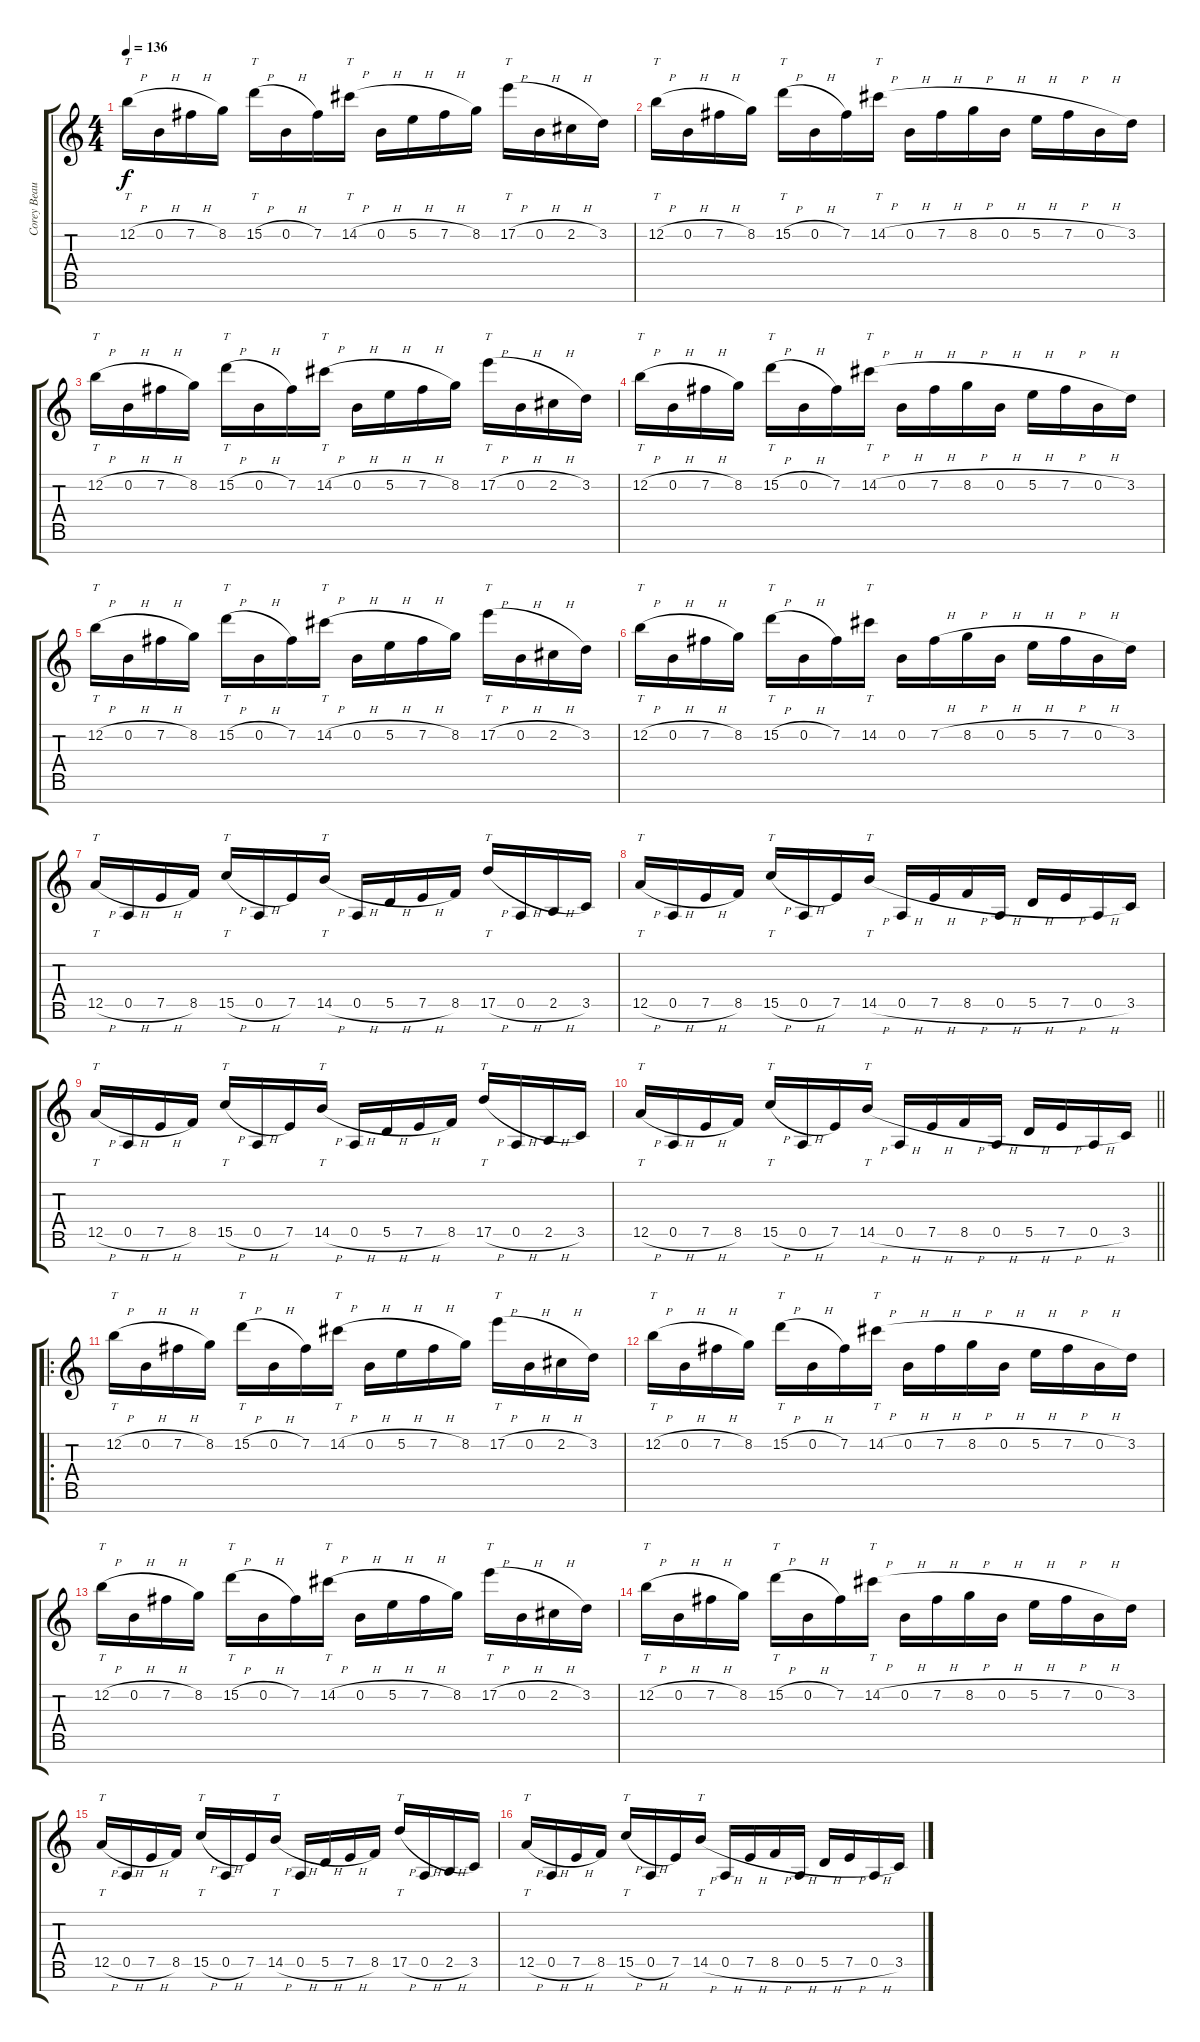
\track ("Corey Beaulieu" "Corey Beau") {instrument distortionguitar}
\staff {score tabs}
\tuning (E4 B3 G3 D3 A2 E2 B1) {hide}
\ts (4 4)
\tempo 136
\clef g2
\ks c
12.2{h}.16{tt dy f} 0.2{h}.16 7.2{h}.16 8.2.16 15.2{h}.16{tt} 0.2{h}.16 7.2.16 14.2{h}.16{tt} 0.2{h}.16 5.2{h}.16 7.2{h}.16 8.2.16 17.2{h}.16{tt} 0.2{h}.16 2.2{h}.16 3.2.16 |
12.2{h}.16{tt} 0.2{h}.16 7.2{h}.16 8.2.16 15.2{h}.16{tt} 0.2{h}.16 7.2.16 14.2{h}.16{tt} 0.2{h}.16 7.2{h}.16 8.2{h}.16 0.2{h}.16 5.2{h}.16 7.2{h}.16 0.2{h}.16 3.2.16 |
12.2{h}.16{tt} 0.2{h}.16 7.2{h}.16 8.2.16 15.2{h}.16{tt} 0.2{h}.16 7.2.16 14.2{h}.16{tt} 0.2{h}.16 5.2{h}.16 7.2{h}.16 8.2.16 17.2{h}.16{tt} 0.2{h}.16 2.2{h}.16 3.2.16 |
12.2{h}.16{tt} 0.2{h}.16 7.2{h}.16 8.2.16 15.2{h}.16{tt} 0.2{h}.16 7.2.16 14.2{h}.16{tt} 0.2{h}.16 7.2{h}.16 8.2{h}.16 0.2{h}.16 5.2{h}.16 7.2{h}.16 0.2{h}.16 3.2.16 |
12.2{h}.16{tt} 0.2{h}.16 7.2{h}.16 8.2.16 15.2{h}.16{tt} 0.2{h}.16 7.2.16 14.2{h}.16{tt} 0.2{h}.16 5.2{h}.16 7.2{h}.16 8.2.16 17.2{h}.16{tt} 0.2{h}.16 2.2{h}.16 3.2.16 |
12.2{h}.16{tt} 0.2{h}.16 7.2{h}.16 8.2.16 15.2{h}.16{tt} 0.2{h}.16 7.2.16 14.2.16{tt} 0.2.16 7.2{h}.16 8.2{h}.16 0.2{h}.16 5.2{h}.16 7.2{h}.16 0.2{h}.16 3.2.16 |
12.5{h}.16{tt} 0.5{h}.16 7.5{h}.16 8.5.16 15.5{h}.16{tt} 0.5{h}.16 7.5.16 14.5{h}.16{tt} 0.5{h}.16 5.5{h}.16 7.5{h}.16 8.5.16 17.5{h}.16{tt} 0.5{h}.16 2.5{h}.16 3.5.16 |
12.5{h}.16{tt} 0.5{h}.16 7.5{h}.16 8.5.16 15.5{h}.16{tt} 0.5{h}.16 7.5.16 14.5{h}.16{tt} 0.5{h}.16 7.5{h}.16 8.5{h}.16 0.5{h}.16 5.5{h}.16 7.5{h}.16 0.5{h}.16 3.5.16 |
12.5{h}.16{tt} 0.5{h}.16 7.5{h}.16 8.5.16 15.5{h}.16{tt} 0.5{h}.16 7.5.16 14.5{h}.16{tt} 0.5{h}.16 5.5{h}.16 7.5{h}.16 8.5.16 17.5{h}.16{tt} 0.5{h}.16 2.5{h}.16 3.5.16 |
\barLineRight lightlight
12.5{h}.16{tt} 0.5{h}.16 7.5{h}.16 8.5.16 15.5{h}.16{tt} 0.5{h}.16 7.5.16 14.5{h}.16{tt} 0.5{h}.16 7.5{h}.16 8.5{h}.16 0.5{h}.16 5.5{h}.16 7.5{h}.16 0.5{h}.16 3.5.16 |
\ro
12.2{h}.16{tt} 0.2{h}.16 7.2{h}.16 8.2.16 15.2{h}.16{tt} 0.2{h}.16 7.2.16 14.2{h}.16{tt} 0.2{h}.16 5.2{h}.16 7.2{h}.16 8.2.16 17.2{h}.16{tt} 0.2{h}.16 2.2{h}.16 3.2.16 |
12.2{h}.16{tt} 0.2{h}.16 7.2{h}.16 8.2.16 15.2{h}.16{tt} 0.2{h}.16 7.2.16 14.2{h}.16{tt} 0.2{h}.16 7.2{h}.16 8.2{h}.16 0.2{h}.16 5.2{h}.16 7.2{h}.16 0.2{h}.16 3.2.16 |
12.2{h}.16{tt} 0.2{h}.16 7.2{h}.16 8.2.16 15.2{h}.16{tt} 0.2{h}.16 7.2.16 14.2{h}.16{tt} 0.2{h}.16 5.2{h}.16 7.2{h}.16 8.2.16 17.2{h}.16{tt} 0.2{h}.16 2.2{h}.16 3.2.16 |
12.2{h}.16{tt} 0.2{h}.16 7.2{h}.16 8.2.16 15.2{h}.16{tt} 0.2{h}.16 7.2.16 14.2{h}.16{tt} 0.2{h}.16 7.2{h}.16 8.2{h}.16 0.2{h}.16 5.2{h}.16 7.2{h}.16 0.2{h}.16 3.2.16 |
12.5{h}.16{tt} 0.5{h}.16 7.5{h}.16 8.5.16 15.5{h}.16{tt} 0.5{h}.16 7.5.16 14.5{h}.16{tt} 0.5{h}.16 5.5{h}.16 7.5{h}.16 8.5.16 17.5{h}.16{tt} 0.5{h}.16 2.5{h}.16 3.5.16 |
12.5{h}.16{tt} 0.5{h}.16 7.5{h}.16 8.5.16 15.5{h}.16{tt} 0.5{h}.16 7.5.16 14.5{h}.16{tt} 0.5{h}.16 7.5{h}.16 8.5{h}.16 0.5{h}.16 5.5{h}.16 7.5{h}.16 0.5{h}.16 3.5.16
